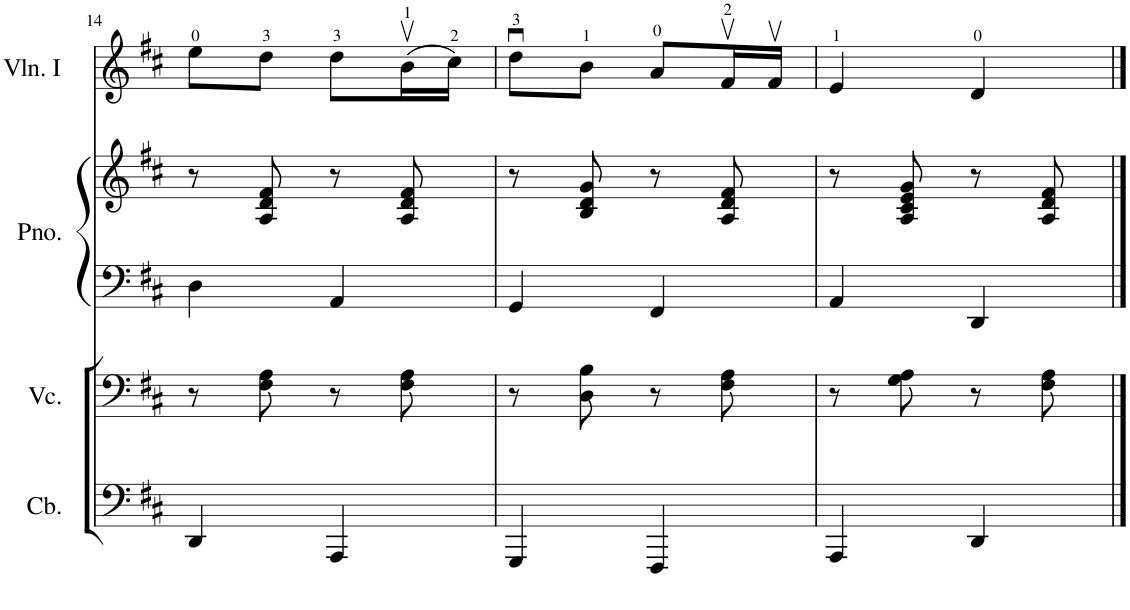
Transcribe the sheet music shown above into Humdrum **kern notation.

**kern	**kern	**kern	**kern	**kern
*part4	*part3	*part2	*part2	*part1
*staff5	*staff4	*staff3	*staff2	*staff1
*I"Bass / Cello II	*I"Violoncello I	*I"Klavier	*	*I"Violine
*	*I'Vc.	*	*	*
!!LO:PB:g=z
*clefF4	*clefF4	*clefF4	*clefG2	*clefG2
*Trd7c12	*	*	*	*
*k[f#c#]	*k[f#c#]	*k[f#c#]	*k[f#c#]	*k[f#c#]
*D:	*D:	*D:	*D:	*D:
*M2/4	*M2/4	*M2/4	*M2/4	*M2/4
=14	=14	=14	=14	=14
4DD/	8r	4D\	8r	8ee\L
.	8F#\ 8A\	.	8A/ 8d/ 8f#/	8dd\J
4AAA/	8r	4AA/	8r	8dd\L
.	8F#\ 8A\	.	8A/ 8d/ 8f#/	(16bv\L
.	.	.	.	16cc#\JJ)
=15	=15	=15	=15	=15
4GGG/	8r	4GG/	8r	8ddu\L
.	8D\ 8B\	.	8B/ 8d/ 8g/	8b\J
4FFF#/	8r	4FF#/	8r	8a/L
.	8F#\ 8A\	.	8A/ 8d/ 8f#/	16f#v/L
.	.	.	.	16f#v/JJ
=16	=16	=16	=16	=16
4AAA/	8r	4AA/	8r	4e/
.	8G\ 8A\	.	8A/ 8c#/ 8e/ 8g/	.
4DD/	8r	4DD/	8r	4d/
.	8F#\ 8A\	.	8A/ 8d/ 8f#/	.
==	==	==	==	==
*-	*-	*-	*-	*-
